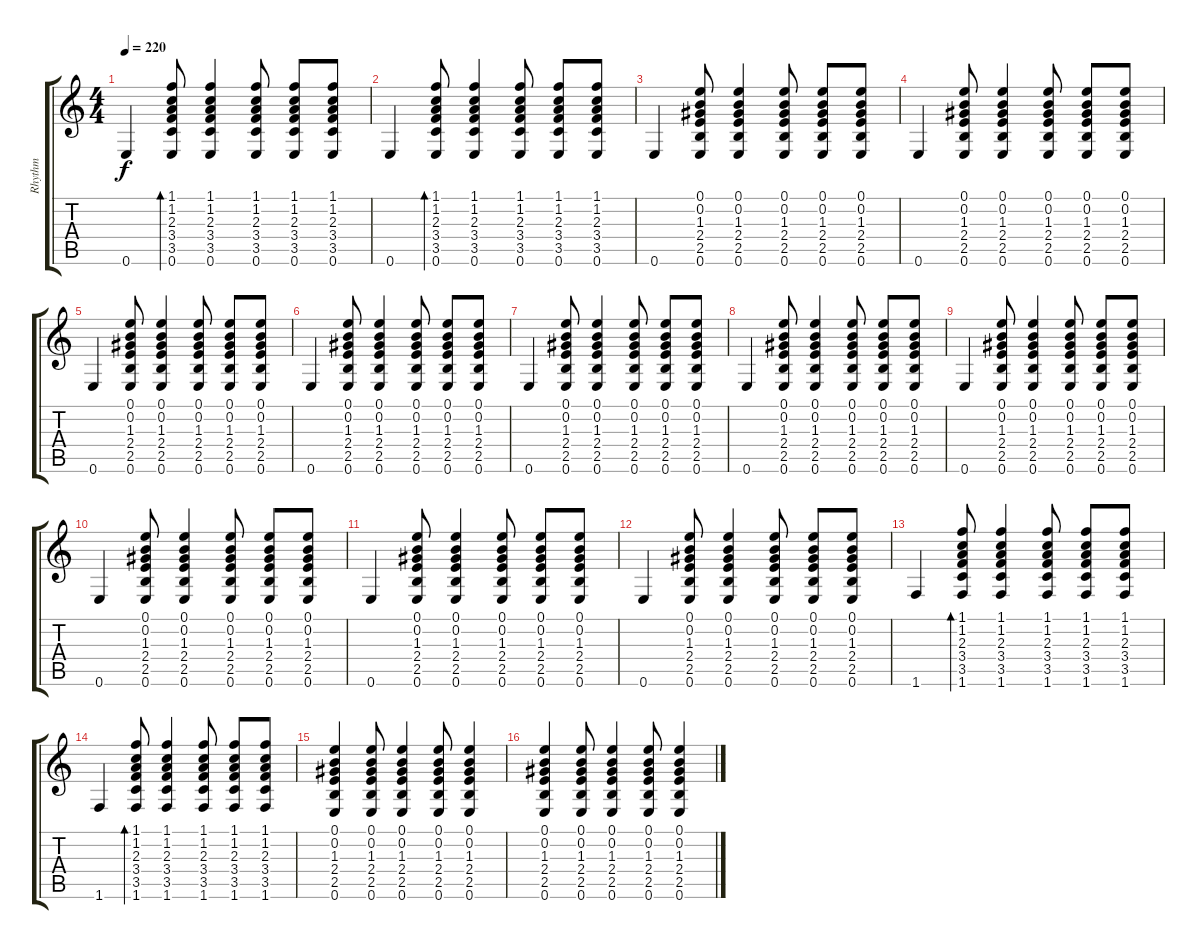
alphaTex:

\track ("Rhythm" "Rhythm") {instrument electricguitarmuted}
\staff {score tabs}
\tuning (E4 B3 G3 D3 A2 E2) {hide}
\ts (4 4)
\tempo 220
\clef g2
\ks c
0.6.4{dy f} (1.1 1.2 2.3 3.4 3.5 0.6).8{bd 240} (1.1 1.2 2.3 3.4 3.5 0.6).4 (1.1 1.2 2.3 3.4 3.5 0.6).8 (1.1 1.2 2.3 3.4 3.5 0.6).8 (1.1 1.2 2.3 3.4 3.5 0.6).8 |
0.6.4 (1.1 1.2 2.3 3.4 3.5 0.6).8{bd 240} (1.1 1.2 2.3 3.4 3.5 0.6).4 (1.1 1.2 2.3 3.4 3.5 0.6).8 (1.1 1.2 2.3 3.4 3.5 0.6).8 (1.1 1.2 2.3 3.4 3.5 0.6).8 |
0.6.4 (0.1 0.2 1.3 2.4 2.5 0.6).8 (0.1 0.2 1.3 2.4 2.5 0.6).4 (0.1 0.2 1.3 2.4 2.5 0.6).8 (0.1 0.2 1.3 2.4 2.5 0.6).8 (0.1 0.2 1.3 2.4 2.5 0.6).8 |
0.6.4 (0.1 0.2 1.3 2.4 2.5 0.6).8 (0.1 0.2 1.3 2.4 2.5 0.6).4 (0.1 0.2 1.3 2.4 2.5 0.6).8 (0.1 0.2 1.3 2.4 2.5 0.6).8 (0.1 0.2 1.3 2.4 2.5 0.6).8 |
0.6.4 (0.1 0.2 1.3 2.4 2.5 0.6).8 (0.1 0.2 1.3 2.4 2.5 0.6).4 (0.1 0.2 1.3 2.4 2.5 0.6).8 (0.1 0.2 1.3 2.4 2.5 0.6).8 (0.1 0.2 1.3 2.4 2.5 0.6).8 |
0.6.4 (0.1 0.2 1.3 2.4 2.5 0.6).8 (0.1 0.2 1.3 2.4 2.5 0.6).4 (0.1 0.2 1.3 2.4 2.5 0.6).8 (0.1 0.2 1.3 2.4 2.5 0.6).8 (0.1 0.2 1.3 2.4 2.5 0.6).8 |
0.6.4 (0.1 0.2 1.3 2.4 2.5 0.6).8 (0.1 0.2 1.3 2.4 2.5 0.6).4 (0.1 0.2 1.3 2.4 2.5 0.6).8 (0.1 0.2 1.3 2.4 2.5 0.6).8 (0.1 0.2 1.3 2.4 2.5 0.6).8 |
0.6.4 (0.1 0.2 1.3 2.4 2.5 0.6).8 (0.1 0.2 1.3 2.4 2.5 0.6).4 (0.1 0.2 1.3 2.4 2.5 0.6).8 (0.1 0.2 1.3 2.4 2.5 0.6).8 (0.1 0.2 1.3 2.4 2.5 0.6).8 |
0.6.4 (0.1 0.2 1.3 2.4 2.5 0.6).8 (0.1 0.2 1.3 2.4 2.5 0.6).4 (0.1 0.2 1.3 2.4 2.5 0.6).8 (0.1 0.2 1.3 2.4 2.5 0.6).8 (0.1 0.2 1.3 2.4 2.5 0.6).8 |
0.6.4 (0.1 0.2 1.3 2.4 2.5 0.6).8 (0.1 0.2 1.3 2.4 2.5 0.6).4 (0.1 0.2 1.3 2.4 2.5 0.6).8 (0.1 0.2 1.3 2.4 2.5 0.6).8 (0.1 0.2 1.3 2.4 2.5 0.6).8 |
0.6.4 (0.1 0.2 1.3 2.4 2.5 0.6).8 (0.1 0.2 1.3 2.4 2.5 0.6).4 (0.1 0.2 1.3 2.4 2.5 0.6).8 (0.1 0.2 1.3 2.4 2.5 0.6).8 (0.1 0.2 1.3 2.4 2.5 0.6).8 |
0.6.4 (0.1 0.2 1.3 2.4 2.5 0.6).8 (0.1 0.2 1.3 2.4 2.5 0.6).4 (0.1 0.2 1.3 2.4 2.5 0.6).8 (0.1 0.2 1.3 2.4 2.5 0.6).8 (0.1 0.2 1.3 2.4 2.5 0.6).8 |
1.6.4 (1.1 1.2 2.3 3.4 3.5 1.6).8{bd 240} (1.1 1.2 2.3 3.4 3.5 1.6).4 (1.1 1.2 2.3 3.4 3.5 1.6).8 (1.1 1.2 2.3 3.4 3.5 1.6).8 (1.1 1.2 2.3 3.4 3.5 1.6).8 |
1.6.4 (1.1 1.2 2.3 3.4 3.5 1.6).8{bd 240} (1.1 1.2 2.3 3.4 3.5 1.6).4 (1.1 1.2 2.3 3.4 3.5 1.6).8 (1.1 1.2 2.3 3.4 3.5 1.6).8 (1.1 1.2 2.3 3.4 3.5 1.6).8 |
(0.1 0.2 1.3 2.4 2.5 0.6).4 (0.1 0.2 1.3 2.4 2.5 0.6).8 (0.1 0.2 1.3 2.4 2.5 0.6).4 (0.1 0.2 1.3 2.4 2.5 0.6).8 (0.1 0.2 1.3 2.4 2.5 0.6).4 |
(0.1 0.2 1.3 2.4 2.5 0.6).4 (0.1 0.2 1.3 2.4 2.5 0.6).8 (0.1 0.2 1.3 2.4 2.5 0.6).4 (0.1 0.2 1.3 2.4 2.5 0.6).8 (0.1 0.2 1.3 2.4 2.5 0.6).4
